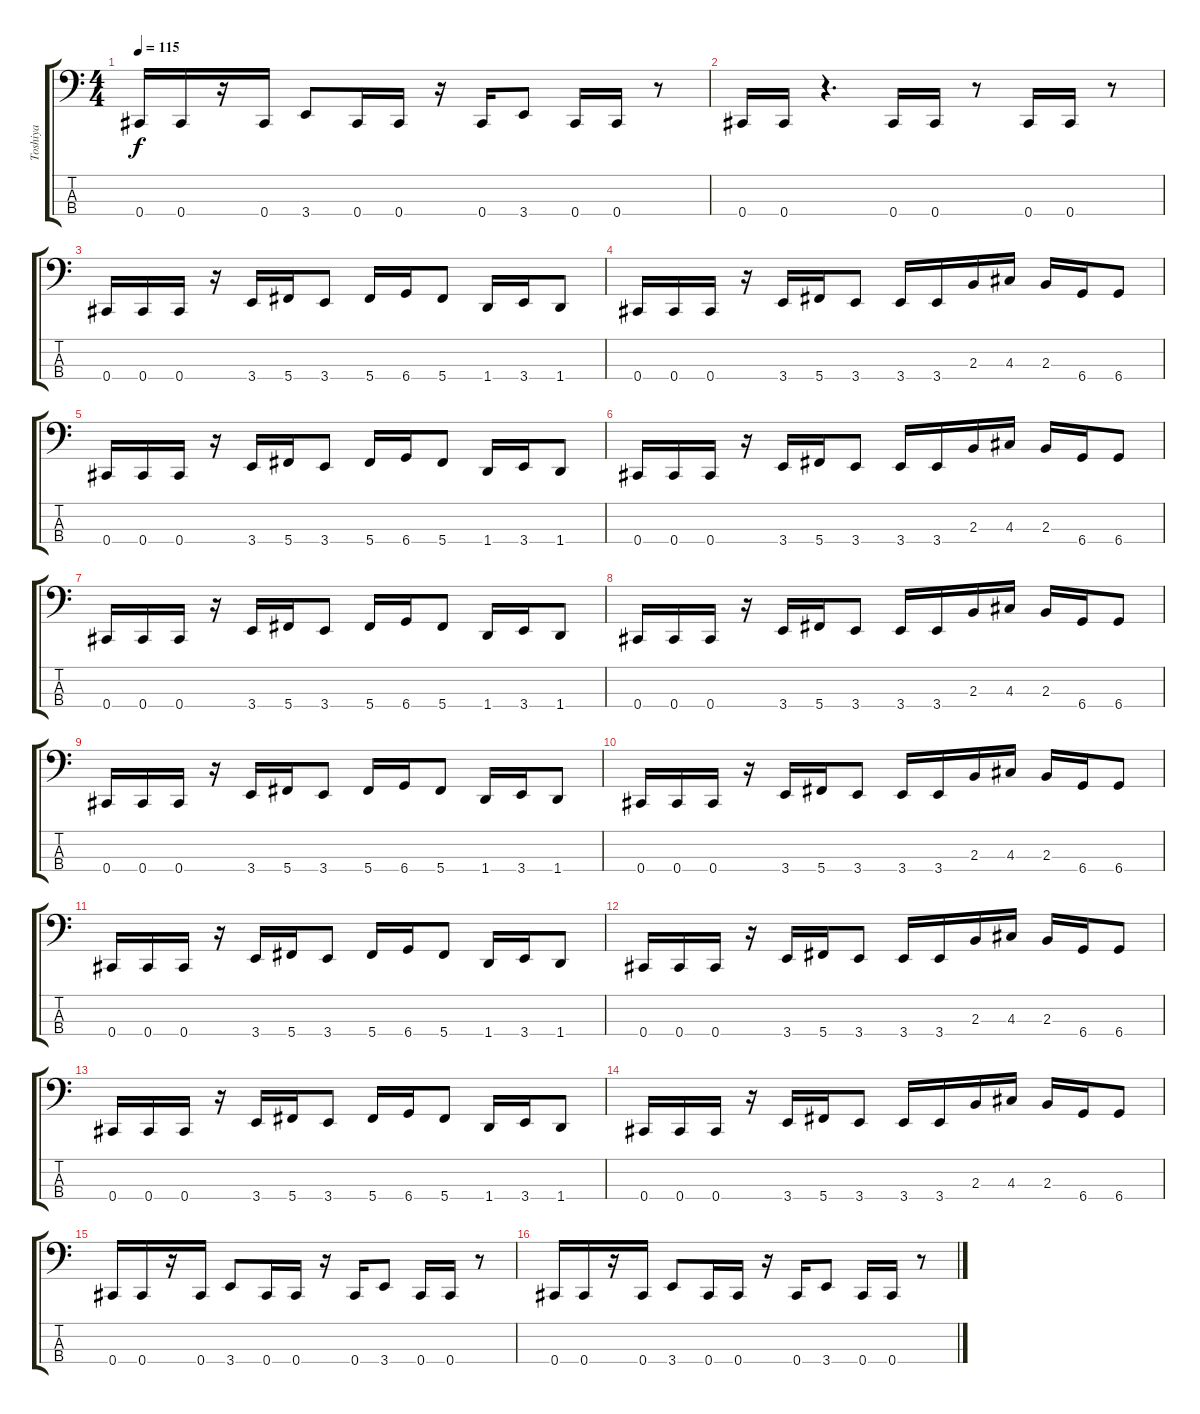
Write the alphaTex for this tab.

\track ("Toshiya" "Toshiya") {instrument electricbasspick}
\staff {score tabs}
\tuning (G2 D2 A1 Db1) {hide}
\ts (4 4)
\tempo 115
\clef f4
\ks c
0.4.16{dy f} 0.4.16 r.16 0.4.16 3.4.8 0.4.16 0.4.16 r.16 0.4.16 3.4.8 0.4.16 0.4.16 r.8 |
0.4.16 0.4.16 r.4{d} 0.4.16 0.4.16 r.8 0.4.16 0.4.16 r.8 |
0.4.16 0.4.16 0.4.16 r.16 3.4.16 5.4.16 3.4.8 5.4.16 6.4.16 5.4.8 1.4.16 3.4.16 1.4.8 |
0.4.16 0.4.16 0.4.16 r.16 3.4.16 5.4.16 3.4.8 3.4.16 3.4.16 2.3.16 4.3.16 2.3.16 6.4.16 6.4.8 |
0.4.16 0.4.16 0.4.16 r.16 3.4.16 5.4.16 3.4.8 5.4.16 6.4.16 5.4.8 1.4.16 3.4.16 1.4.8 |
0.4.16 0.4.16 0.4.16 r.16 3.4.16 5.4.16 3.4.8 3.4.16 3.4.16 2.3.16 4.3.16 2.3.16 6.4.16 6.4.8 |
0.4.16 0.4.16 0.4.16 r.16 3.4.16 5.4.16 3.4.8 5.4.16 6.4.16 5.4.8 1.4.16 3.4.16 1.4.8 |
0.4.16 0.4.16 0.4.16 r.16 3.4.16 5.4.16 3.4.8 3.4.16 3.4.16 2.3.16 4.3.16 2.3.16 6.4.16 6.4.8 |
0.4.16 0.4.16 0.4.16 r.16 3.4.16 5.4.16 3.4.8 5.4.16 6.4.16 5.4.8 1.4.16 3.4.16 1.4.8 |
0.4.16 0.4.16 0.4.16 r.16 3.4.16 5.4.16 3.4.8 3.4.16 3.4.16 2.3.16 4.3.16 2.3.16 6.4.16 6.4.8 |
0.4.16 0.4.16 0.4.16 r.16 3.4.16 5.4.16 3.4.8 5.4.16 6.4.16 5.4.8 1.4.16 3.4.16 1.4.8 |
0.4.16 0.4.16 0.4.16 r.16 3.4.16 5.4.16 3.4.8 3.4.16 3.4.16 2.3.16 4.3.16 2.3.16 6.4.16 6.4.8 |
0.4.16 0.4.16 0.4.16 r.16 3.4.16 5.4.16 3.4.8 5.4.16 6.4.16 5.4.8 1.4.16 3.4.16 1.4.8 |
0.4.16 0.4.16 0.4.16 r.16 3.4.16 5.4.16 3.4.8 3.4.16 3.4.16 2.3.16 4.3.16 2.3.16 6.4.16 6.4.8 |
0.4.16 0.4.16 r.16 0.4.16 3.4.8 0.4.16 0.4.16 r.16 0.4.16 3.4.8 0.4.16 0.4.16 r.8 |
0.4.16 0.4.16 r.16 0.4.16 3.4.8 0.4.16 0.4.16 r.16 0.4.16 3.4.8 0.4.16 0.4.16 r.8
